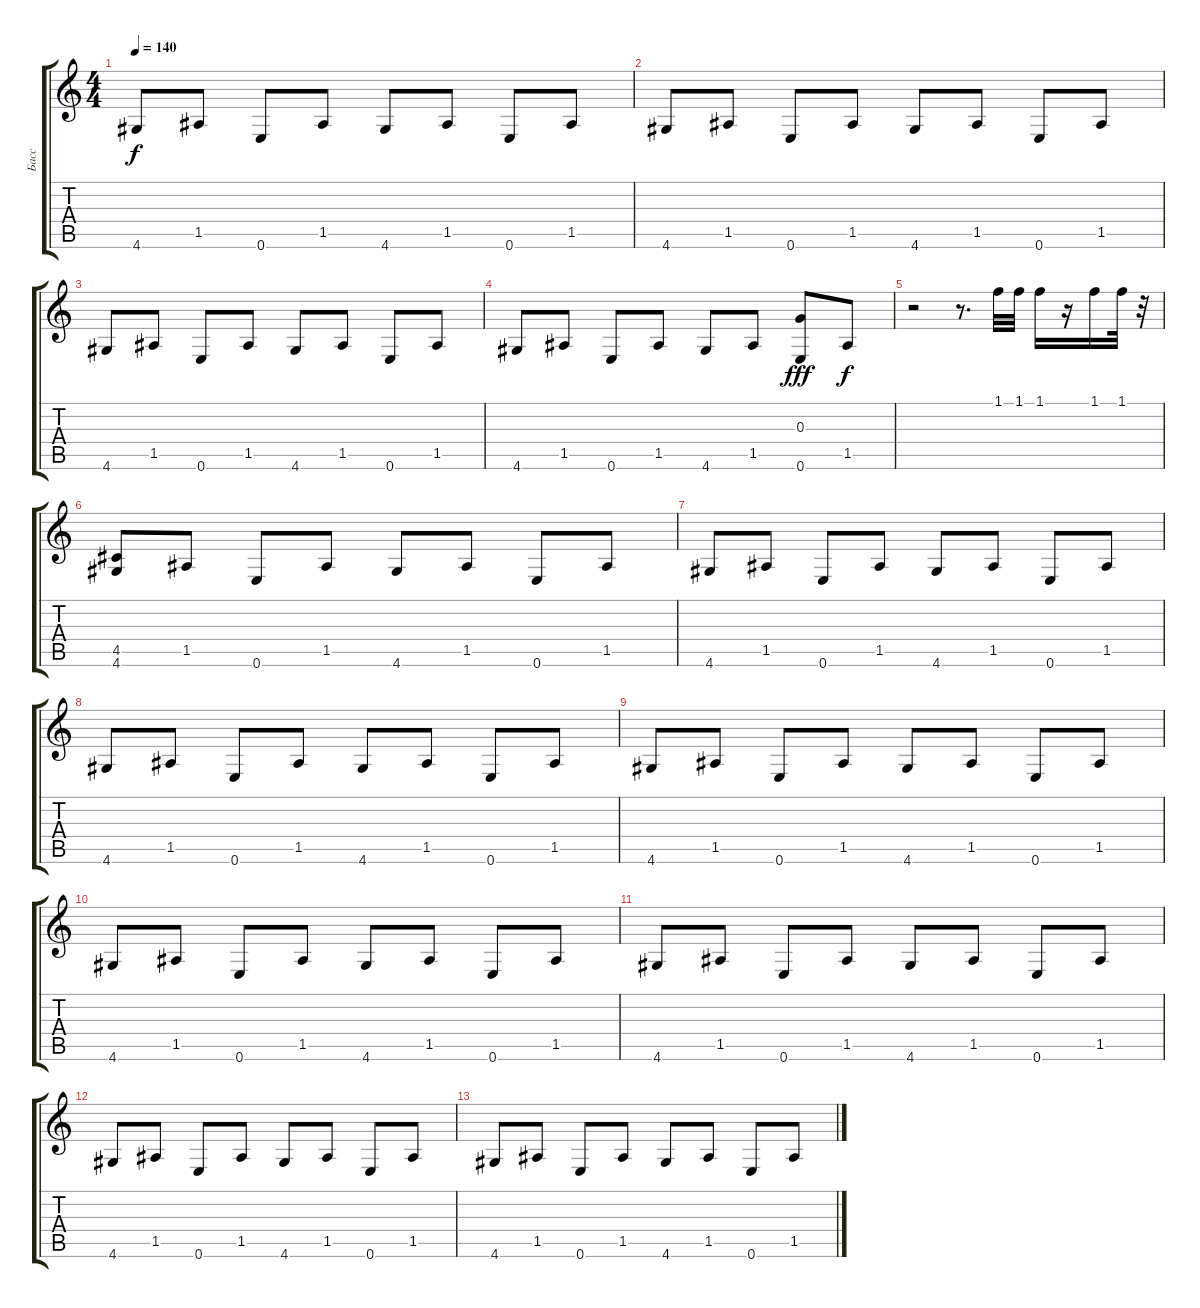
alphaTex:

\track ("Басс" "Басс") {instrument electricbassfinger}
\staff {score tabs}
\tuning (E4 B3 G3 D3 A2 E2) {hide}
\ts (4 4)
\tempo 140
\clef g2
\ks c
4.6.8{dy f} 1.5.8 0.6.8 1.5.8 4.6.8 1.5.8 0.6.8 1.5.8 |
4.6.8 1.5.8 0.6.8 1.5.8 4.6.8 1.5.8 0.6.8 1.5.8 |
4.6.8 1.5.8 0.6.8 1.5.8 4.6.8 1.5.8 0.6.8 1.5.8 |
4.6.8 1.5.8 0.6.8 1.5.8 4.6.8 1.5.8 (0.3 0.6).8{dy fff} 1.5.8{dy f} |
r.2 r.8{d} 1.1.32 1.1.32 1.1.16 r.16 1.1.16 1.1.32 r.32 |
(4.5 4.6).8 1.5.8 0.6.8 1.5.8 4.6.8 1.5.8 0.6.8 1.5.8 |
4.6.8 1.5.8 0.6.8 1.5.8 4.6.8 1.5.8 0.6.8 1.5.8 |
4.6.8 1.5.8 0.6.8 1.5.8 4.6.8 1.5.8 0.6.8 1.5.8 |
4.6.8 1.5.8 0.6.8 1.5.8 4.6.8 1.5.8 0.6.8 1.5.8 |
4.6.8 1.5.8 0.6.8 1.5.8 4.6.8 1.5.8 0.6.8 1.5.8 |
4.6.8 1.5.8 0.6.8 1.5.8 4.6.8 1.5.8 0.6.8 1.5.8 |
4.6.8 1.5.8 0.6.8 1.5.8 4.6.8 1.5.8 0.6.8 1.5.8 |
4.6.8 1.5.8 0.6.8 1.5.8 4.6.8 1.5.8 0.6.8 1.5.8
